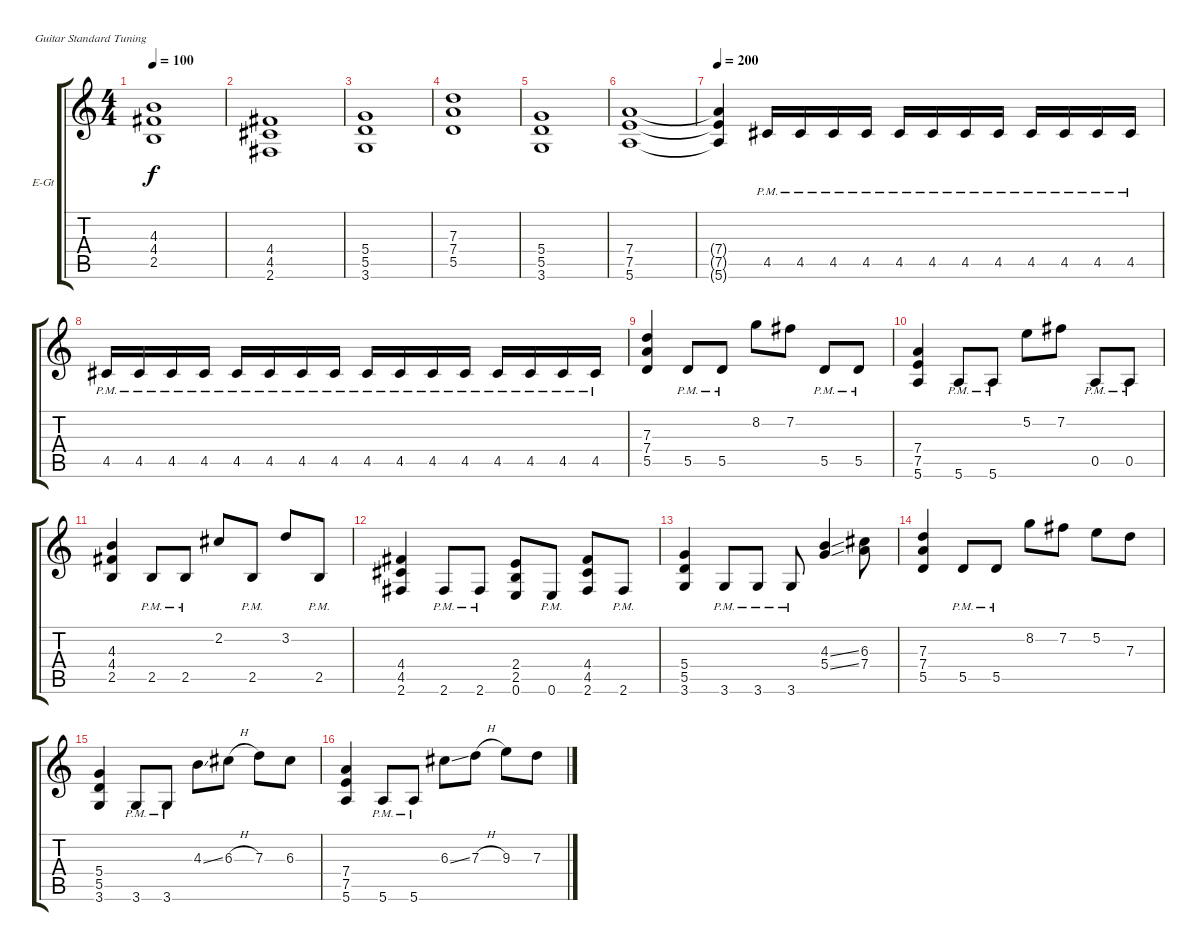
\bracketExtendMode groupsimilarinstruments
\firstSystemTrackNameOrientation horizontal
\otherSystemsTrackNameOrientation horizontal
\track ("Guitarra Acomp." "E-Gt") {instrument overdrivenguitar}
\staff {score tabs}
\tuning (E4 B3 G3 D3 A2 E2)
\ts (4 4)
\tempo 100
\clef g2
\ks c
(4.3 4.4 2.5).1{dy f} |
(4.4 4.5 2.6).1 |
(5.4 5.5 3.6).1 |
(7.3 7.4 5.5).1 |
(5.4 5.5 3.6).1 |
(7.4 7.5 5.6).1 |
\tempo 200
(7.4{t} 7.5{t} 5.6{t}).4 4.5{pm}.16 4.5{pm}.16 4.5{pm}.16 4.5{pm}.16 4.5{pm}.16 4.5{pm}.16 4.5{pm}.16 4.5{pm}.16 4.5{pm}.16 4.5{pm}.16 4.5{pm}.16 4.5{pm}.16 |
4.5{pm}.16 4.5{pm}.16 4.5{pm}.16 4.5{pm}.16 4.5{pm}.16 4.5{pm}.16 4.5{pm}.16 4.5{pm}.16 4.5{pm}.16 4.5{pm}.16 4.5{pm}.16 4.5{pm}.16 4.5{pm}.16 4.5{pm}.16 4.5{pm}.16 4.5{pm}.16 |
(7.3 7.4 5.5).4 5.5{pm}.8 5.5{pm}.8 8.2.8 7.2.8 5.5{pm}.8 5.5{pm}.8 |
(7.4 7.5 5.6).4 5.6{pm}.8 5.6{pm}.8 5.2.8 7.2.8 0.5{pm}.8 0.5{pm}.8 |
(4.3 4.4 2.5).4 2.5{pm}.8 2.5{pm}.8 2.2.8 2.5{pm}.8 3.2.8 2.5{pm}.8 |
(4.4 4.5 2.6).4 2.6{pm}.8 2.6{pm}.8 (2.4 2.5 0.6).8 0.6{pm}.8 (4.4 4.5 2.6).8 2.6{pm}.8 |
(5.4 5.5 3.6).4 3.6{pm}.8 3.6{pm}.8 3.6{pm}.8 (4.3{ss} 5.4{ss}).4 (6.3 7.4).8 |
(7.3 7.4 5.5).4 5.5{pm}.8 5.5{pm}.8 8.2.8 7.2.8 5.2.8 7.3.8 |
(5.4 5.5 3.6).4 3.6{pm}.8 3.6{pm}.8 4.3{ss}.8 6.3{h}.8 7.3.8 6.3.8 |
(7.4 7.5 5.6).4 5.6{pm}.8 5.6{pm}.8 6.3{ss}.8 7.3{h}.8 9.3.8 7.3.8
